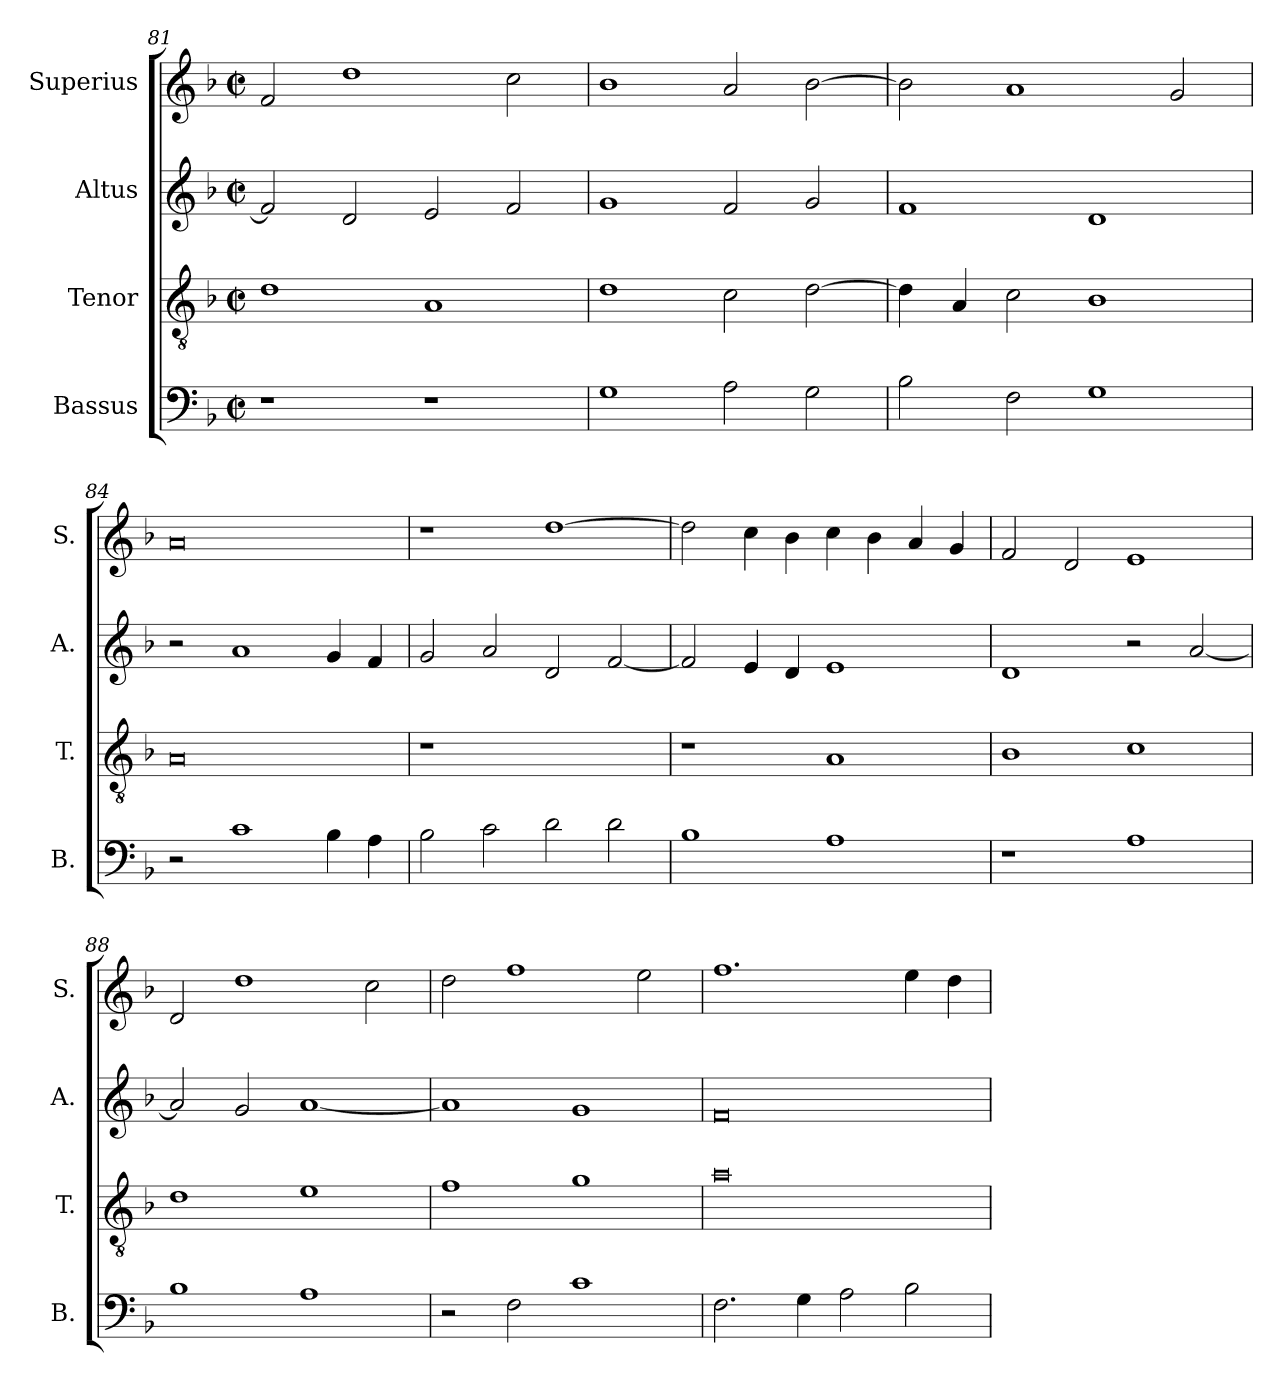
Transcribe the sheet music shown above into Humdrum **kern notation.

**kern	**kern	**kern	**kern
*part4	*part3	*part2	*part1
*staff4	*staff3	*staff2	*staff1
*I"Bassus	*I"Tenor	*I"Altus	*I"Superius
*I'B.	*I'T.	*I'A.	*I'S.
*clefF4	*clefGv2	*clefG2	*clefG2
*	*ITrd7c12	*	*
*k[b-]	*k[b-]	*k[b-]	*k[b-]
*F:	*F:	*F:	*F:
*M2/2	*M2/2	*M2/2	*M2/2
*met(c|)	*met(c|)	*met(c|)	*met(c|)
=81	=81	=81	=81
1r	1Di	2fi/]	2fi/
.	.	2di/	1ddi
1r	1AAi	2ei/	.
.	.	2fi/	2cci\
!!LO:PB:g=z
=82	=82	=82	=82
1Gi	1Di	1gi	1b-i
2Ai\	2Ci\	2fi/	2ai/
2Gi\	[>2Di\	2gi/	[>2b-i\
=83	=83	=83	=83
2B-i\	4Di\]	1fi	2b-i\]
.	4AAi/	.	.
2Fi\	2Ci\	.	1ai
1Gi	1BB-i	1di	.
.	.	.	2gi/
=84	=84	=84	=84
2r	0AAi	2r	0ai
1ci	.	1ai	.
4B-i\	.	4gi/	.
4Ai\	.	4fi/	.
=85	=85	=85	=85
!	!LO:N:vis=1	!	!
2B-i\	1r	2gi/	1r
2ci\	.	2ai/	.
2di\	1ryy	2di/	[>1ddi
2di\	.	[<2fi/	.
=86	=86	=86	=86
1B-i	1r	2fi/]	2ddi\]
.	.	4ei/	4cci\
.	.	4di/	4b-i\
1Ai	1AAi	1ei	4cci\
.	.	.	4b-i\
.	.	.	4ai/
.	.	.	4gi/
!!LO:LB:g=z
=87	=87	=87	=87
1r	1BB-i	1di	2fi/
.	.	.	2di/
1Ai	1Ci	2r	1ei
.	.	[<2ai/	.
=88	=88	=88	=88
1B-i	1Di	2ai/]	2di/
.	.	2gi/	1ddi
1Ai	1Ei	[<1ai	.
.	.	.	2cci\
=89	=89	=89	=89
2r	1Fi	1ai]	2ddi\
2Fi\	.	.	1ffi
1ci	1Gi	1gi	.
.	.	.	2eei\
=90	=90	=90	=90
2.Fi\	0Ai	0fi	1.ffi
4Gi\	.	.	.
2Ai\	.	.	.
2B-i\	.	.	4eei\
.	.	.	4ddi\
=	=	=	=
*-	*-	*-	*-
